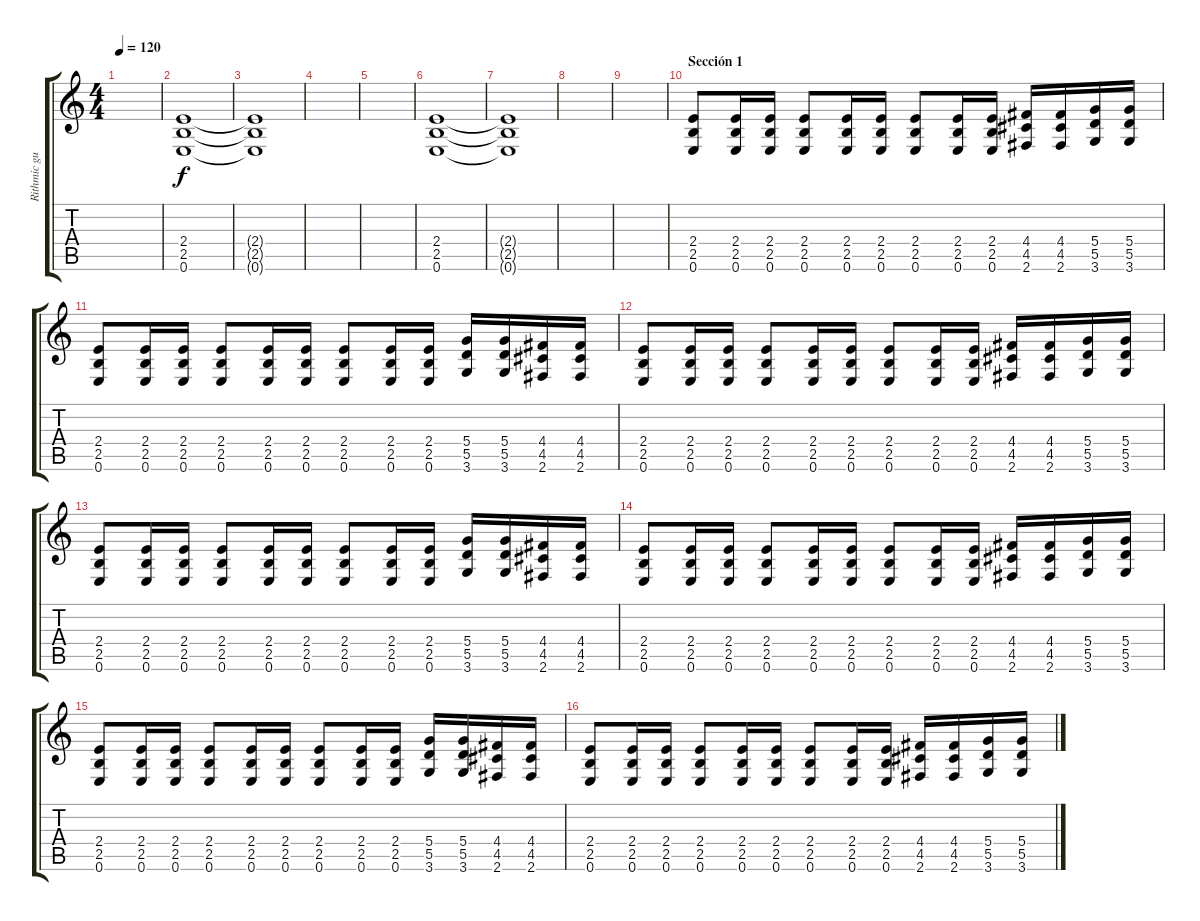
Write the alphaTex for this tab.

\track ("Rithmic guitar" "Rithmic gu") {instrument overdrivenguitar}
\staff {score tabs}
\tuning (E4 B3 G3 D3 A2 E2) {hide}
\ts (4 4)
\tempo 120
\clef g2
\ks c
|
(2.4 2.5 0.6).1 |
(2.4{t} 2.5{t} 0.6{t}).1 |
|
|
(2.4 2.5 0.6).1 |
(2.4{t} 2.5{t} 0.6{t}).1 |
|
|
\section ("" "Sección 1")
(2.4 2.5 0.6).8 (2.4 2.5 0.6).16 (2.4 2.5 0.6).16 (2.4 2.5 0.6).8 (2.4 2.5 0.6).16 (2.4 2.5 0.6).16 (2.4 2.5 0.6).8 (2.4 2.5 0.6).16 (2.4 2.5 0.6).16 (4.4 4.5 2.6).16 (4.4 4.5 2.6).16 (5.4 5.5 3.6).16 (5.4 5.5 3.6).16 |
(2.4 2.5 0.6).8 (2.4 2.5 0.6).16 (2.4 2.5 0.6).16 (2.4 2.5 0.6).8 (2.4 2.5 0.6).16 (2.4 2.5 0.6).16 (2.4 2.5 0.6).8 (2.4 2.5 0.6).16 (2.4 2.5 0.6).16 (5.4 5.5 3.6).16 (5.4 5.5 3.6).16 (4.4 4.5 2.6).16 (4.4 4.5 2.6).16 |
(2.4 2.5 0.6).8 (2.4 2.5 0.6).16 (2.4 2.5 0.6).16 (2.4 2.5 0.6).8 (2.4 2.5 0.6).16 (2.4 2.5 0.6).16 (2.4 2.5 0.6).8 (2.4 2.5 0.6).16 (2.4 2.5 0.6).16 (4.4 4.5 2.6).16 (4.4 4.5 2.6).16 (5.4 5.5 3.6).16 (5.4 5.5 3.6).16 |
(2.4 2.5 0.6).8 (2.4 2.5 0.6).16 (2.4 2.5 0.6).16 (2.4 2.5 0.6).8 (2.4 2.5 0.6).16 (2.4 2.5 0.6).16 (2.4 2.5 0.6).8 (2.4 2.5 0.6).16 (2.4 2.5 0.6).16 (5.4 5.5 3.6).16 (5.4 5.5 3.6).16 (4.4 4.5 2.6).16 (4.4 4.5 2.6).16 |
(2.4 2.5 0.6).8 (2.4 2.5 0.6).16 (2.4 2.5 0.6).16 (2.4 2.5 0.6).8 (2.4 2.5 0.6).16 (2.4 2.5 0.6).16 (2.4 2.5 0.6).8 (2.4 2.5 0.6).16 (2.4 2.5 0.6).16 (4.4 4.5 2.6).16 (4.4 4.5 2.6).16 (5.4 5.5 3.6).16 (5.4 5.5 3.6).16 |
(2.4 2.5 0.6).8 (2.4 2.5 0.6).16 (2.4 2.5 0.6).16 (2.4 2.5 0.6).8 (2.4 2.5 0.6).16 (2.4 2.5 0.6).16 (2.4 2.5 0.6).8 (2.4 2.5 0.6).16 (2.4 2.5 0.6).16 (5.4 5.5 3.6).16 (5.4 5.5 3.6).16 (4.4 4.5 2.6).16 (4.4 4.5 2.6).16 |
(2.4 2.5 0.6).8 (2.4 2.5 0.6).16 (2.4 2.5 0.6).16 (2.4 2.5 0.6).8 (2.4 2.5 0.6).16 (2.4 2.5 0.6).16 (2.4 2.5 0.6).8 (2.4 2.5 0.6).16 (2.4 2.5 0.6).16 (4.4 4.5 2.6).16 (4.4 4.5 2.6).16 (5.4 5.5 3.6).16 (5.4 5.5 3.6).16
